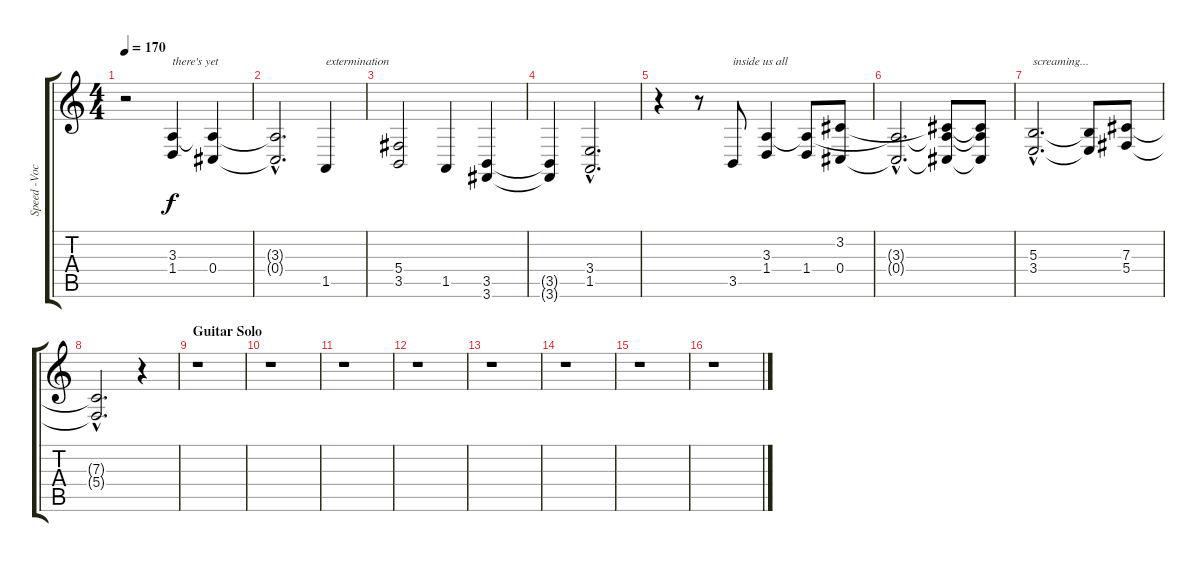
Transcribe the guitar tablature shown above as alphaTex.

\track ("Speed -Vocals-" "Speed -Voc") {instrument lead2sawtooth}
\staff {score tabs}
\tuning (Eb4 Bb3 Gb3 Db3 Ab2 Eb2) {hide}
\ts (4 4)
\tempo 170
\clef g2
\ks c
r.2{dy f} (3.3 1.4).4{txt "there's yet"} (3.3{t} 0.4).4 |
(3.3{hac t} 0.4{hac t}).2{d} 1.5.4{txt "extermination"} |
(5.4 3.5).2 1.5.4 (3.5 3.6).4 |
(3.5{t} 3.6{t}).4 (3.4{hac} 1.5{hac}).2{d} |
r.4 r.8 3.5.8{txt "inside us all"} (3.3 1.4).4 (3.3{t} 1.4).8 (3.2 0.4).8 |
(3.3{hac t} 0.4{hac t}).2{d} (3.2{t} 3.3{t} 0.4{t}).8 (3.2{t} 3.3{t} 0.4{t}).8 |
(5.3{hac} 3.4{hac}).2{d txt "screaming..."} (5.3{t} 3.4{t}).8 (7.3 5.4).8 |
(7.3{hac t} 5.4{hac t}).2{d} r.4 |
\section ("" "Guitar Solo")
r.1 |
r.1 |
r.1 |
r.1 |
r.1 |
r.1 |
r.1 |
r.1
